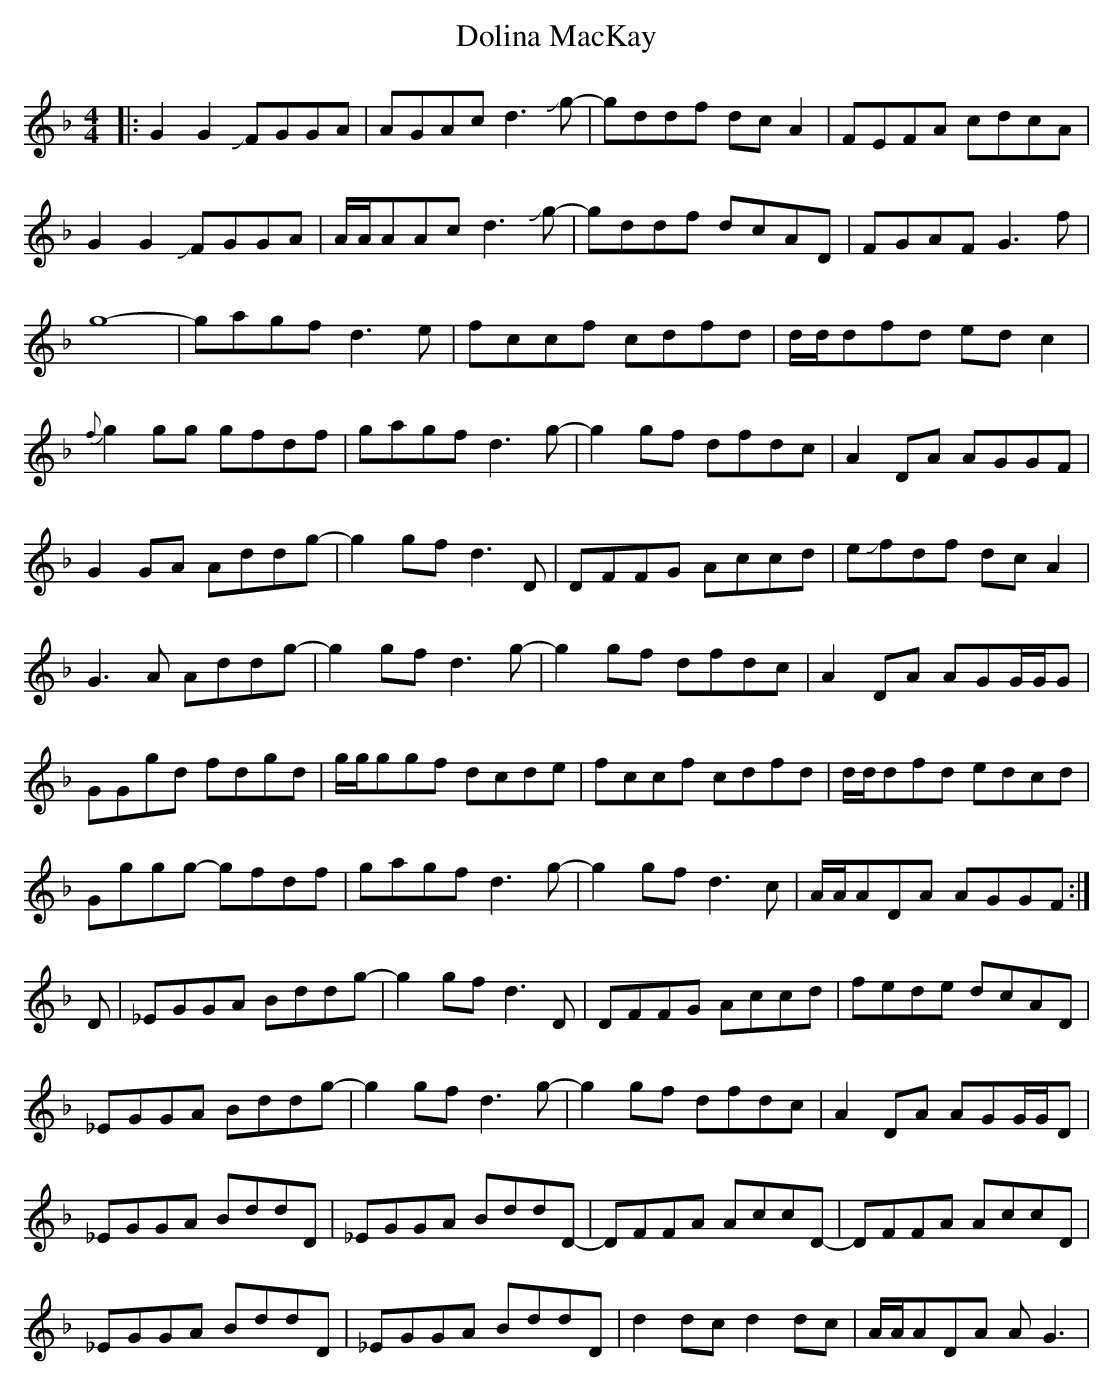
X:1
T: Dolina MacKay
M: 4/4
L: 1/8
K: Gdor
|:G2G2 !slide! FGGA|AGAc d3!slide!g-|gddf dcA2|FEFA cdcA|
G2G2 !slide! FGGA|A/A/AAc d3!slide!g-|gddf dcAD| FGAF G3f|
g8-|gagf d3e|fccf cdfd|d/d/dfd edc2|
{f}g2gg gfdf|gagf d3g-|g2gf dfdc| A2DA AGGF|
G2GA Addg-|g2gfd3D|DFFG Accd|e!slide!fdf dcA2|
G3A Addg-|g2gf d3g-|g2gf dfdc|A2DA AGG/G/G|
GGgd fdgd|g/g/ggf dcde|fccf cdfd|d/d/dfd edcd|
Gggg - gfdf|gagf d3g-|g2gf d3c| A/A/ADA AGGF:|
D|_EGGA Bddg-|g2gfd3D|DFFG Accd|fede dcAD|
_EGGA Bddg-|g2gf d3g-|g2gf dfdc|A2DA AGG/G/D|
_EGGA BddD|_EGGA BddD-|DFFA AccD-|DFFA AccD|
_EGGA BddD|_EGGA BddD|d2dcd2dc|A/A/ADA AG3|
